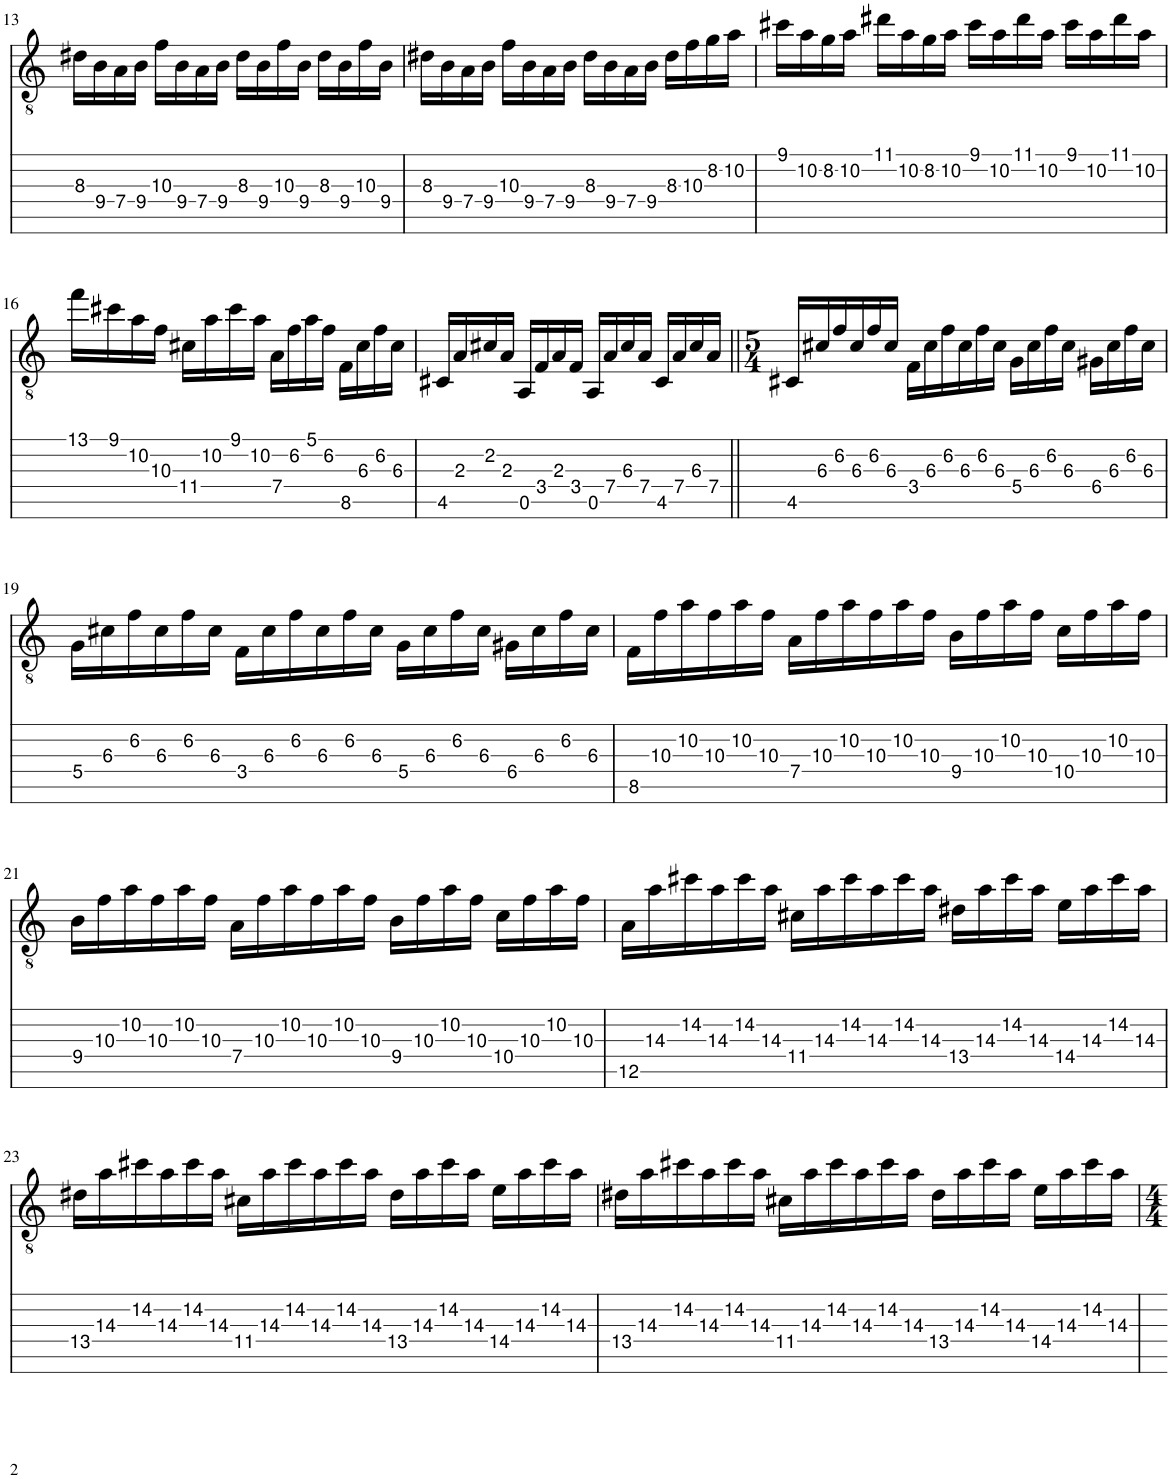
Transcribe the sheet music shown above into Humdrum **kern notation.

**kern	**kern
*part1	*part1
*staff2	*staff1
*I"Electric Guitar	*
*I'El. Guit.	*
!!LO:PB:g=z
*	*clefGv2
*k[]	*k[]
*M4/4	*M4/4
=13	=13
16d#LL	16d#X\LL
16BJ	16B\
16AL	16A\
16BJJ	16B\JJ
16fLL	16f\LL
16BJ	16B\
16AL	16A\
16BJJ	16B\JJ
16d#LL	16d#\LL
16BJ	16B\
16fL	16f\
16BJJ	16B\JJ
16d#LL	16d#\LL
16BJ	16B\
16fL	16f\
16BJJ	16B\JJ
=14	=14
16d#XLL	16d#X\LL
16BJ	16B\
16AL	16A\
16BJJ	16B\JJ
16fLL	16f\LL
16BJ	16B\
16AL	16A\
16BJJ	16B\JJ
16d#LL	16d#\LL
16BJ	16B\
16AL	16A\
16BJJ	16B\JJ
16d#LL	16d#\LL
16fJ	16f\
16gL	16g\
16aJJ	16a\JJ
=15	=15
16cc#LL	16cc#X\LL
16aJ	16a\
16gL	16g\
16aJJ	16a\JJ
16dd#LL	16dd#X\LL
16aJ	16a\
16gL	16g\
16aJJ	16a\JJ
16cc#LL	16cc#\LL
16aJ	16a\
16dd#L	16dd#\
16aJJ	16a\JJ
16cc#LL	16cc#\LL
16aJ	16a\
16dd#L	16dd#\
16aJJ	16a\JJ
!!LO:LB:g=z
=16	=16
16ffLL	16ff\LL
16cc#J	16cc#X\
16aL	16a\
16fJJ	16f\JJ
16c#LL	16c#X\LL
16aJ	16a\
16cc#L	16cc#\
16aJJ	16a\JJ
16ALL	16A\LL
16fJ	16f\
16aL	16a\
16fJJ	16f\JJ
16FLL	16F\LL
16c#J	16c#\
16fL	16f\
16c#JJ	16c#\JJ
=17	=17
16C#LL	16C#X/LL
16AJ	16A/
16c#L	16c#X/
16AJJ	16A/JJ
16AALL	16AA/LL
16FJ	16F/
16AL	16A/
16FJJ	16F/JJ
16AALL	16AA/LL
16AJ	16A/
16c#L	16c#/
16AJJ	16A/JJ
16C#LL	16C#/LL
16AJ	16A/
16c#L	16c#/
16AJJ	16A/JJ
=18||	=18||
*M5/4	*M5/4
16C#LL	16C#X/LL
16c#	16c#X/
16f	16f/
16c#J	16c#/
16fL	16f/
16c#	16c#/JJ
16F	16F\LL
16c#JJ	16c#\
16fLL	16f\
16c#	16c#\
16f	16f\
16c#J	16c#\JJ
16GL	16G\LL
16c#	16c#\
16f	16f\
16c#J	16c#\JJ
16G#L	16G#X\LL
16c#	16c#\
16f	16f\
16c#JJ	16c#\JJ
!!LO:LB:g=z
=19	=19
16GLL	16G\LL
16c#	16c#X\
16f	16f\
16c#J	16c#\
16fL	16f\
16c#	16c#\JJ
16F	16F\LL
16c#JJ	16c#\
16fLL	16f\
16c#	16c#\
16f	16f\
16c#J	16c#\JJ
16GL	16G\LL
16c#	16c#\
16f	16f\
16c#J	16c#\JJ
16G#L	16G#X\LL
16c#	16c#\
16f	16f\
16c#JJ	16c#\JJ
=20	=20
16FLL	16F\LL
16f	16f\
16a	16a\
16fJ	16f\
16aL	16a\
16f	16f\JJ
16A	16A\LL
16fJJ	16f\
16aLL	16a\
16f	16f\
16a	16a\
16fJ	16f\JJ
16BL	16B\LL
16f	16f\
16a	16a\
16fJ	16f\JJ
16cL	16c\LL
16f	16f\
16a	16a\
16fJJ	16f\JJ
!!LO:LB:g=z
=21	=21
16BLL	16B\LL
16f	16f\
16a	16a\
16fJ	16f\
16aL	16a\
16f	16f\JJ
16A	16A\LL
16fJJ	16f\
16aLL	16a\
16f	16f\
16a	16a\
16fJ	16f\JJ
16BL	16B\LL
16f	16f\
16a	16a\
16fJ	16f\JJ
16cL	16c\LL
16f	16f\
16a	16a\
16fJJ	16f\JJ
=22	=22
16ALL	16A\LL
16a	16a\
16cc#	16cc#X\
16aJ	16a\
16cc#L	16cc#\
16a	16a\JJ
16c#	16c#X\LL
16aJJ	16a\
16cc#LL	16cc#\
16a	16a\
16cc#	16cc#\
16aJ	16a\JJ
16d#L	16d#X\LL
16a	16a\
16cc#	16cc#\
16aJ	16a\JJ
16eL	16e\LL
16a	16a\
16cc#	16cc#\
16aJJ	16a\JJ
!!LO:LB:g=z
=23	=23
16d#LL	16d#X\LL
16a	16a\
16cc#	16cc#X\
16aJ	16a\
16cc#L	16cc#\
16a	16a\JJ
16c#	16c#X\LL
16aJJ	16a\
16cc#LL	16cc#\
16a	16a\
16cc#	16cc#\
16aJ	16a\JJ
16d#L	16d#\LL
16a	16a\
16cc#	16cc#\
16aJ	16a\JJ
16eL	16e\LL
16a	16a\
16cc#	16cc#\
16aJJ	16a\JJ
=24	=24
16d#LL	16d#X\LL
16a	16a\
16cc#	16cc#X\
16aJ	16a\
16cc#L	16cc#\
16a	16a\JJ
16c#	16c#X\LL
16aJJ	16a\
16cc#LL	16cc#\
16a	16a\
16cc#	16cc#\
16aJ	16a\JJ
16d#L	16d#\LL
16a	16a\
16cc#	16cc#\
16aJ	16a\JJ
16eL	16e\LL
16a	16a\
16cc#	16cc#\
16aJJ	16a\JJ
=	=
*-	*-
